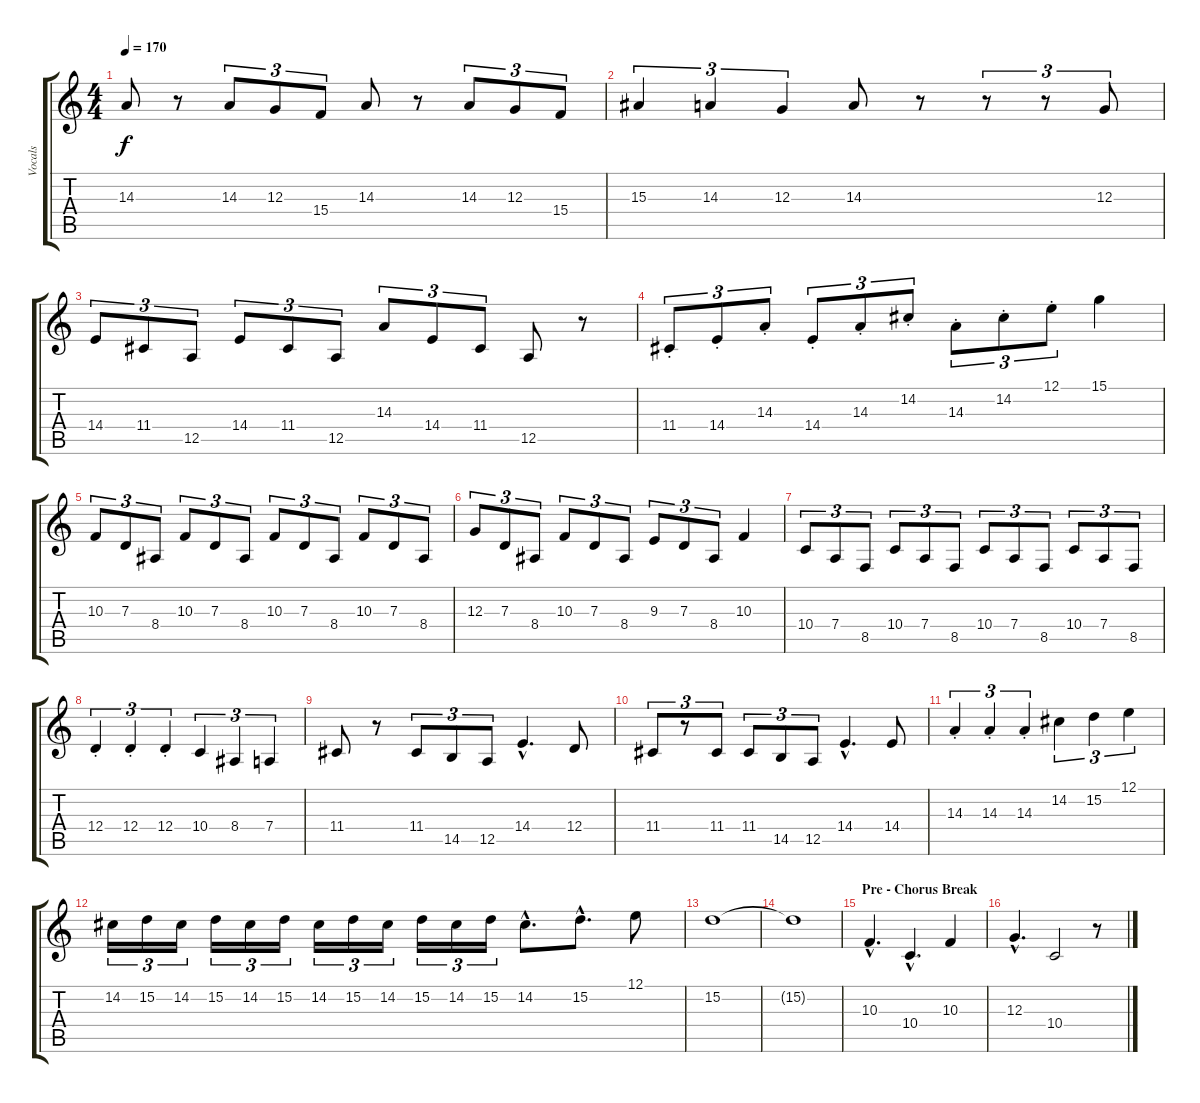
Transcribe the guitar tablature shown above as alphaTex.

\track ("Vocals" "Vocals") {instrument lead2sawtooth}
\staff {score tabs}
\tuning (E4 B3 G3 D3 A2 E2) {hide}
\ts (4 4)
\tempo 170
\clef g2
\ks c
14.3.8{dy f} r.8 14.3.8{tu (3 2)} 12.3.8{tu (3 2)} 15.4.8{tu (3 2)} 14.3.8 r.8 14.3.8{tu (3 2)} 12.3.8{tu (3 2)} 15.4.8{tu (3 2)} |
15.3.4{tu (3 2)} 14.3.4{tu (3 2)} 12.3.4{tu (3 2)} 14.3.8 r.8 r.8{tu (3 2)} r.8{tu (3 2)} 12.3.8{tu (3 2)} |
14.4.8{tu (3 2)} 11.4.8{tu (3 2)} 12.5.8{tu (3 2)} 14.4.8{tu (3 2)} 11.4.8{tu (3 2)} 12.5.8{tu (3 2)} 14.3.8{tu (3 2)} 14.4.8{tu (3 2)} 11.4.8{tu (3 2)} 12.5.8 r.8 |
11.4{st}.8{tu (3 2)} 14.4{st}.8{tu (3 2)} 14.3{st}.8{tu (3 2)} 14.4{st}.8{tu (3 2)} 14.3{st}.8{tu (3 2)} 14.2{st}.8{tu (3 2)} 14.3{st}.8{tu (3 2)} 14.2{st}.8{tu (3 2)} 12.1{st}.8{tu (3 2)} 15.1.4 |
10.3.8{tu (3 2)} 7.3.8{tu (3 2)} 8.4.8{tu (3 2)} 10.3.8{tu (3 2)} 7.3.8{tu (3 2)} 8.4.8{tu (3 2)} 10.3.8{tu (3 2)} 7.3.8{tu (3 2)} 8.4.8{tu (3 2)} 10.3.8{tu (3 2)} 7.3.8{tu (3 2)} 8.4.8{tu (3 2)} |
12.3.8{tu (3 2)} 7.3.8{tu (3 2)} 8.4.8{tu (3 2)} 10.3.8{tu (3 2)} 7.3.8{tu (3 2)} 8.4.8{tu (3 2)} 9.3.8{tu (3 2)} 7.3.8{tu (3 2)} 8.4.8{tu (3 2)} 10.3.4 |
10.4.8{tu (3 2)} 7.4.8{tu (3 2)} 8.5.8{tu (3 2)} 10.4.8{tu (3 2)} 7.4.8{tu (3 2)} 8.5.8{tu (3 2)} 10.4.8{tu (3 2)} 7.4.8{tu (3 2)} 8.5.8{tu (3 2)} 10.4.8{tu (3 2)} 7.4.8{tu (3 2)} 8.5.8{tu (3 2)} |
12.4{st}.4{tu (3 2)} 12.4{st}.4{tu (3 2)} 12.4{st}.4{tu (3 2)} 10.4.4{tu (3 2)} 8.4.4{tu (3 2)} 7.4.4{tu (3 2)} |
11.4.8 r.8 11.4.8{tu (3 2)} 14.5.8{tu (3 2)} 12.5.8{tu (3 2)} 14.4{hac}.4{d} 12.4.8 |
11.4.8{tu (3 2)} r.8{tu (3 2)} 11.4.8{tu (3 2)} 11.4.8{tu (3 2)} 14.5.8{tu (3 2)} 12.5.8{tu (3 2)} 14.4{hac}.4{d} 14.4.8 |
14.3{st}.4{tu (3 2)} 14.3{st}.4{tu (3 2)} 14.3{st}.4{tu (3 2)} 14.2.4{tu (3 2)} 15.2.4{tu (3 2)} 12.1.4{tu (3 2)} |
14.2.16{tu (3 2)} 15.2.16{tu (3 2)} 14.2.16{tu (3 2)} 15.2.16{tu (3 2)} 14.2.16{tu (3 2)} 15.2.16{tu (3 2)} 14.2.16{tu (3 2)} 15.2.16{tu (3 2)} 14.2.16{tu (3 2)} 15.2.16{tu (3 2)} 14.2.16{tu (3 2)} 15.2.16{tu (3 2)} 14.2{hac}.8{d} 15.2{hac}.8{d} 12.1.8 |
15.2.1 |
15.2{t}.1 |
\section ("" "Pre - Chorus Break")
10.3{hac}.4{d} 10.4{hac}.4{d} 10.3.4 |
12.3{hac}.4{d} 10.4.2 r.8
